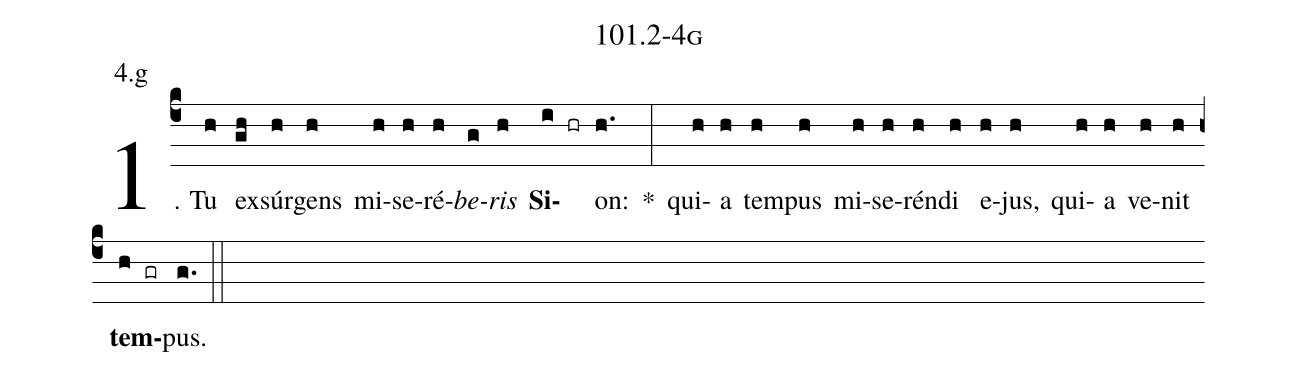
name: 101.2-4g;
annotation: 4.g;
%%
(c4)1. Tu(h) ex(gh)súr(h)gens(h) mi(h)se(h)ré(h)<i>be</i>(g)<i>ris</i>(h) <b>Si</b>(i hr)on:(h.) *(:) qui(h)a(h) tem(h)pus(h) mi(h)se(h)rén(h)di(h) e(h)jus,(h) qui(h)a(h) ve(h)nit(h) <b>tem</b>(h gr)pus.(g.) (::)


%E(h) u(h) o(h) u(h) a(h) e.(g.) (::)
